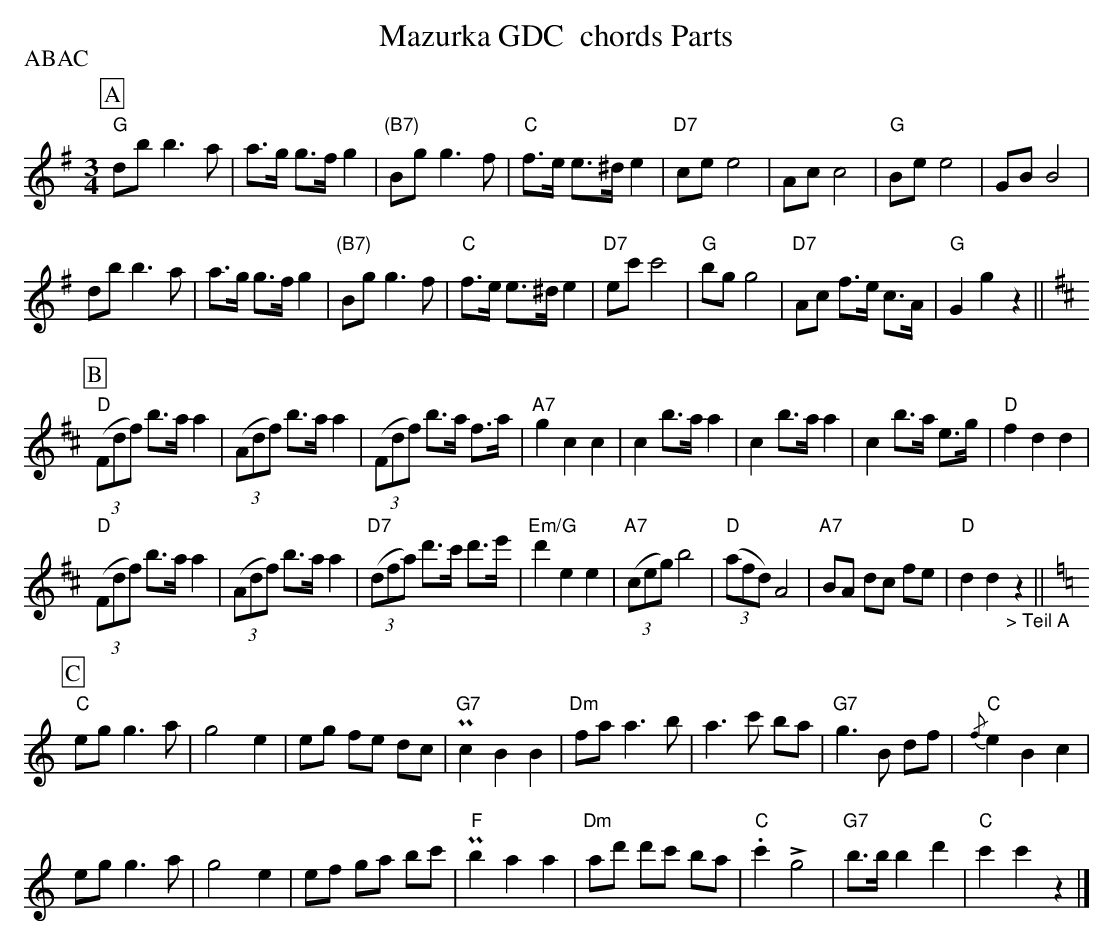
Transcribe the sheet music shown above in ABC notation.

X:1
T:  Mazurka GDC  chords Parts
M:3/4
L:1/8
P:ABAC
K:G %%MIDI gchordon
[P:A] "G"db b3a | a>g g>f g2 | "(B7)"Bg g3f | "C"f>e e>^d e2 | "D7"cee4 | Acc4 | "G"Bee4 | GBB4 |
db b3a | a>g g>f g2 | "(B7)"Bg g3f | "C"f>e e>^de2 | "D7"ec'c'4 | "G"bgg4 | "D7"Ac f>e c>A | "G"G2g2z2 || [K:D]
[P:B]  "D"((3Fdf) b>a a2 | ((3Adf) b>a a2 | ((3Fdf) b>a f>a | "A7"g2c2c2 | c2 b>a a2 | c2 b>a a2 | c2 b>a e>g | "D"f2d2d2 |
"D"((3Fdf) b>a a2 | ((3Adf) b>a a2 | "D7"((3dfa) d'>c' d'>e' | "Em/G"d'2e2e2 | "A7"((3ceg) b4 | "D"((3afd) A4 | "A7"BA dc fe | "D"d2d2"_> Teil A"z2 || [K:C]
[P:C]  "C"eg g3a | g4e2 | eg fe dc | "G7"Pc2B2B2 | "Dm"fa a3b | a3c' ba | "G7"g3B df | "C"{/f}e2B2c2 |
eg g3a | g4e2 | ef ga bc' | "F"Pb2a2a2 | "Dm"ad' d'c' ba | "C".c'2+>+g4 | "G7"b>b b2d'2 | "C"c'2c'2z2 |]
